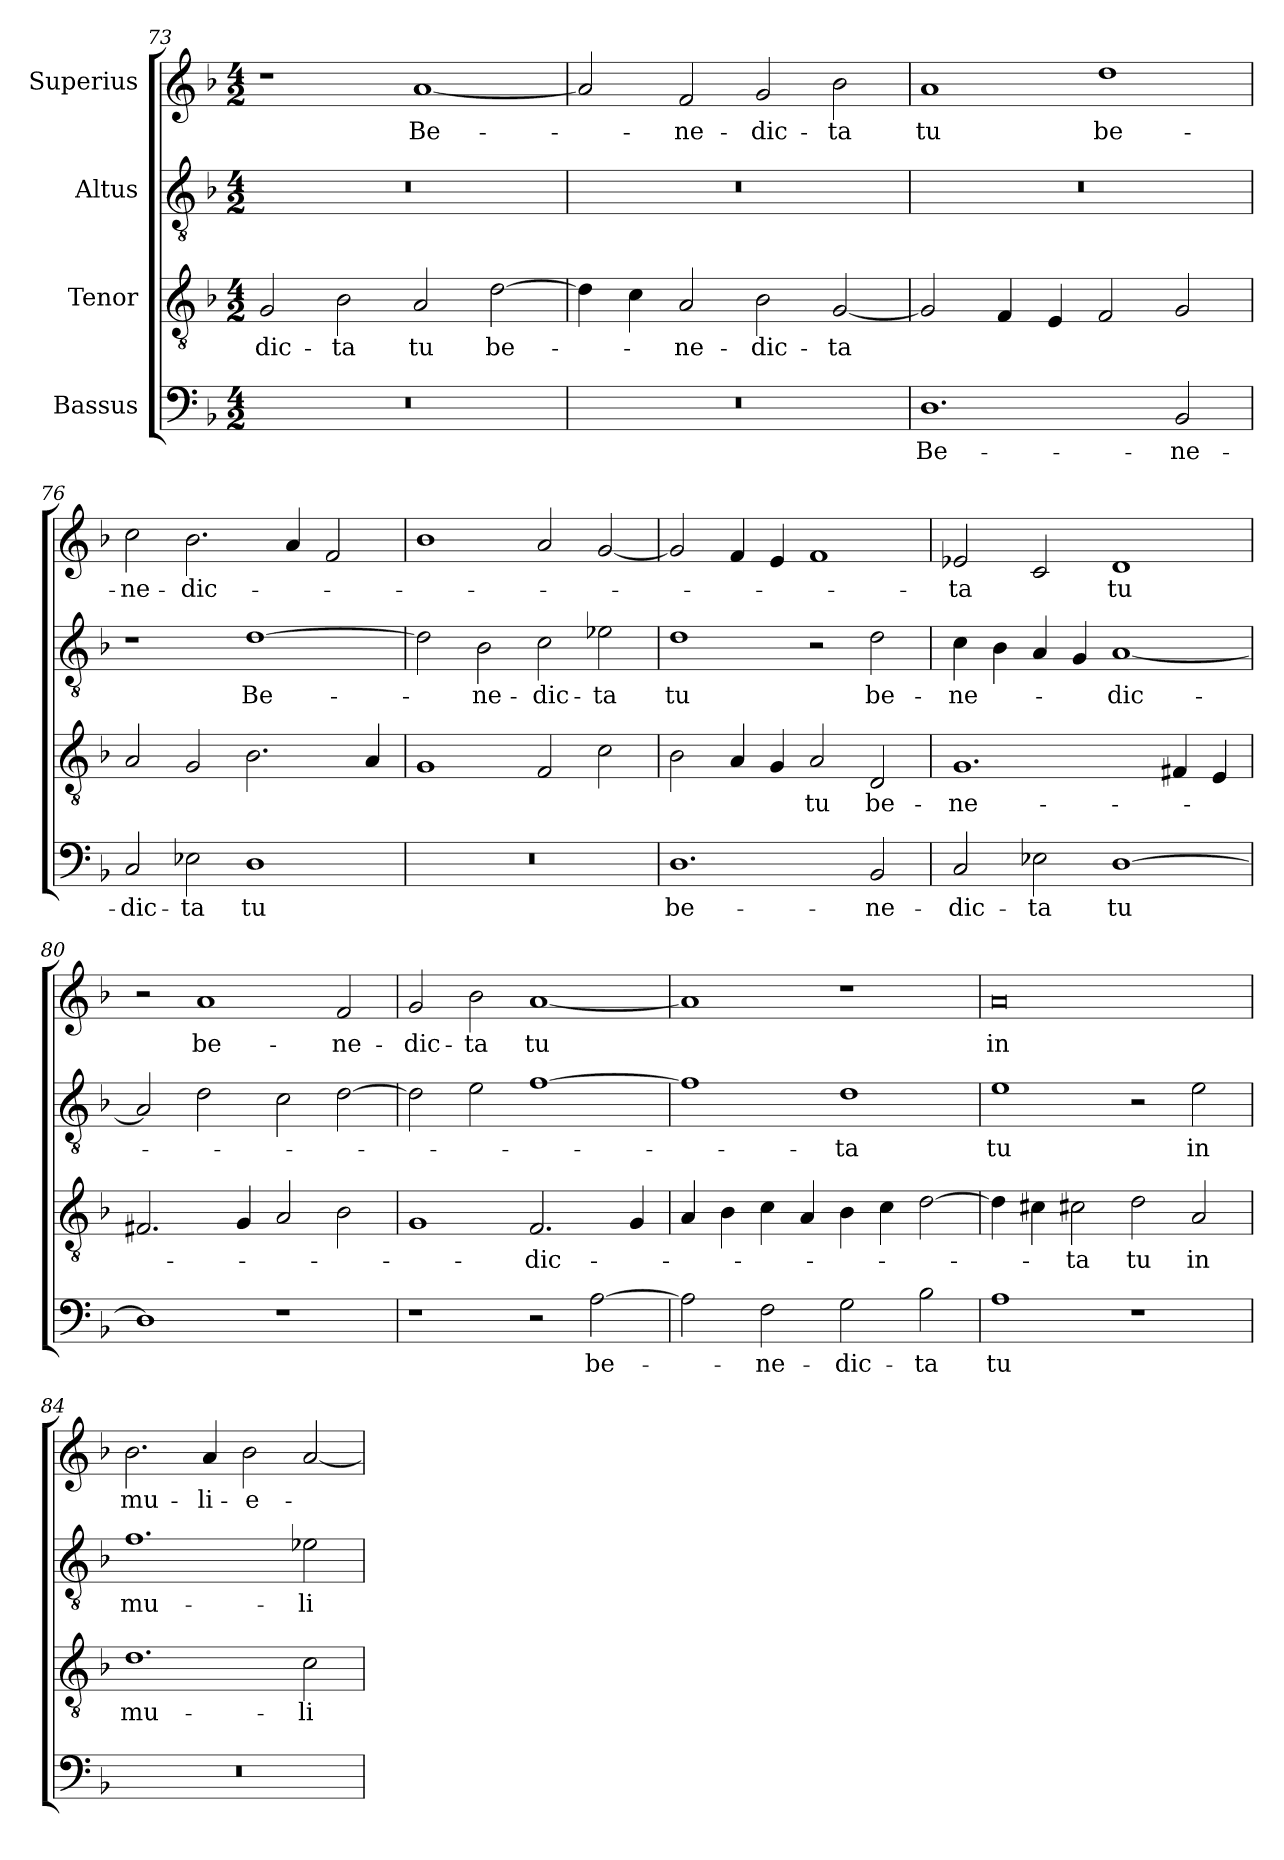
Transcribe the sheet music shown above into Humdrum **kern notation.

**kern	**text	**kern	**text	**kern	**text	**kern	**text
*part4	*part4	*part3	*part3	*part2	*part2	*part1	*part1
*staff4	*staff4	*staff3	*staff3	*staff2	*staff2	*staff1	*staff1
*I"Bassus	*	*I"Tenor	*	*I"Altus	*	*I"Superius	*
*clefF4	*	*clefGv2	*	*clefGv2	*	*clefG2	*
*k[b-]	*	*k[b-]	*	*k[b-]	*	*k[b-]	*
*M4/2	*	*M4/2	*	*M4/2	*	*M4/2	*
=73	=73	=73	=73	=73	=73	=73	=73
0r	.	2G/	-dic-	0r	.	1r	.
.	.	2B-\	-ta	.	.	.	.
.	.	2A/	tu	.	.	[1a/	Be-
.	.	[2d\	be-	.	.	.	.
=74	=74	=74	=74	=74	=74	=74	=74
0r	.	4d\]	.	0r	.	2a/]	.
.	.	4c\	.	.	.	.	.
.	.	2A/	-ne-	.	.	2f/	-ne-
.	.	2B-\	-dic-	.	.	2g/	-dic-
.	.	[2G/	-ta	.	.	2b-\	-ta
=75	=75	=75	=75	=75	=75	=75	=75
1.D\	Be-	2G/]	.	0r	.	1a/	tu
.	.	4F/	.	.	.	.	.
.	.	4E/	.	.	.	.	.
.	.	2F/	.	.	.	1dd\	be-
2BB-/	-ne-	2G/	.	.	.	.	.
=76	=76	=76	=76	=76	=76	=76	=76
2C/	-dic-	2A/	.	1r	.	2cc\	-ne-
2E-X\	-ta	2G/	.	.	.	2.b-\	-dic-
1D\	tu	2.B-\	.	[1d\	Be-	.	.
.	.	.	.	.	.	4a/	.
.	.	.	.	.	.	2f/	.
.	.	4A/	.	.	.	.	.
=77	=77	=77	=77	=77	=77	=77	=77
0r	.	1G/	.	2d\]	.	1b-\	.
.	.	.	.	2B-\	-ne-	.	.
.	.	2F/	.	2c\	-dic-	2a/	.
.	.	2c\	.	2e-X\	-ta	[2g/	.
=78	=78	=78	=78	=78	=78	=78	=78
1.D\	be-	2B-\	.	1d\	tu	2g/]	.
.	.	4A/	.	.	.	4f/	.
.	.	4G/	.	.	.	4e/	.
.	.	2A/	tu	2r	.	1f/	.
2BB-/	-ne-	2D/	be-	2d\	be-	.	.
=79	=79	=79	=79	=79	=79	=79	=79
2C/	-dic-	1.G/	-ne-	4c\	-ne-	2e-X/	-ta
.	.	.	.	4B-\	.	.	.
2E-X\	-ta	.	.	4A/	.	2c/	.
.	.	.	.	4G/	.	.	.
[1D\	tu	.	.	[1A/	-dic-	1d/	tu
.	.	4F#X/	.	.	.	.	.
.	.	4E/	.	.	.	.	.
=80	=80	=80	=80	=80	=80	=80	=80
1D\]	.	2.F#X/	.	2A/]	.	2r	.
.	.	.	.	2d\	.	1a/	be-
.	.	4G/	.	.	.	.	.
1r	.	2A/	.	2c\	.	.	.
.	.	2B-\	.	[2d\	.	2f/	-ne-
=81	=81	=81	=81	=81	=81	=81	=81
1r	.	1G/	.	2d\]	.	2g/	-dic-
.	.	.	.	2e\	.	2b-\	-ta
2r	.	2.F/	-dic-	[1f\	.	[1a/	tu
[2A\	be-	.	.	.	.	.	.
.	.	4G/	.	.	.	.	.
=82	=82	=82	=82	=82	=82	=82	=82
2A\]	.	4A/	.	1f\]	.	1a/]	.
.	.	4B-\	.	.	.	.	.
2F\	-ne-	4c\	.	.	.	.	.
.	.	4A/	.	.	.	.	.
2G\	-dic-	4B-\	.	1d\	-ta	1r	.
.	.	4c\	.	.	.	.	.
2B-\	-ta	[2d\	.	.	.	.	.
=83	=83	=83	=83	=83	=83	=83	=83
1A\	tu	4d\]	.	1e\	tu	0a/	in
.	.	4c#X\	.	.	.	.	.
.	.	2c#X\	-ta	.	.	.	.
1r	.	2d\	tu	2r	.	.	.
.	.	2A/	in	2e\	in	.	.
=84	=84	=84	=84	=84	=84	=84	=84
0r	.	1.d\	mu-	1.f\	mu-	2.b-\	mu-
.	.	.	.	.	.	4a/	-li-
.	.	.	.	.	.	2b-\	-e-
.	.	2c\	-li-	2e-X\	-li-	[2a/	.
=	=	=	=	=	=	=	=
*-	*-	*-	*-	*-	*-	*-	*-
